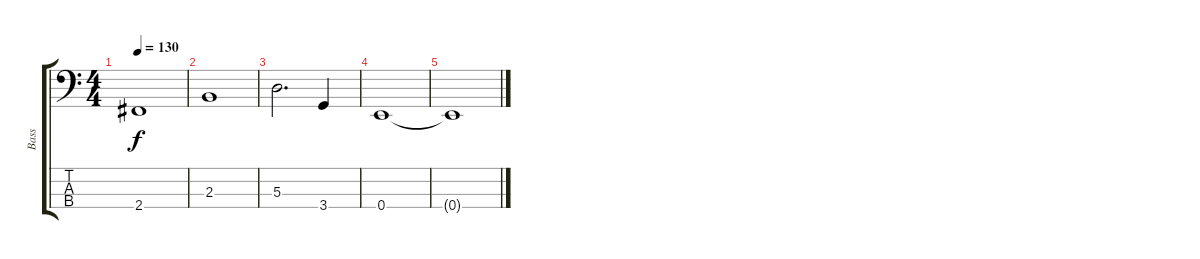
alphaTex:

\track ("Bass" "Bass") {instrument electricbasspick}
\staff {score tabs}
\tuning (G2 D2 A1 E1) {hide}
\ts (4 4)
\tempo 130
\clef f4
\ks c
2.4{t}.1{dy f} |
2.3.1 |
5.3.2{d} 3.4.4 |
0.4.1 |
0.4{t}.1
